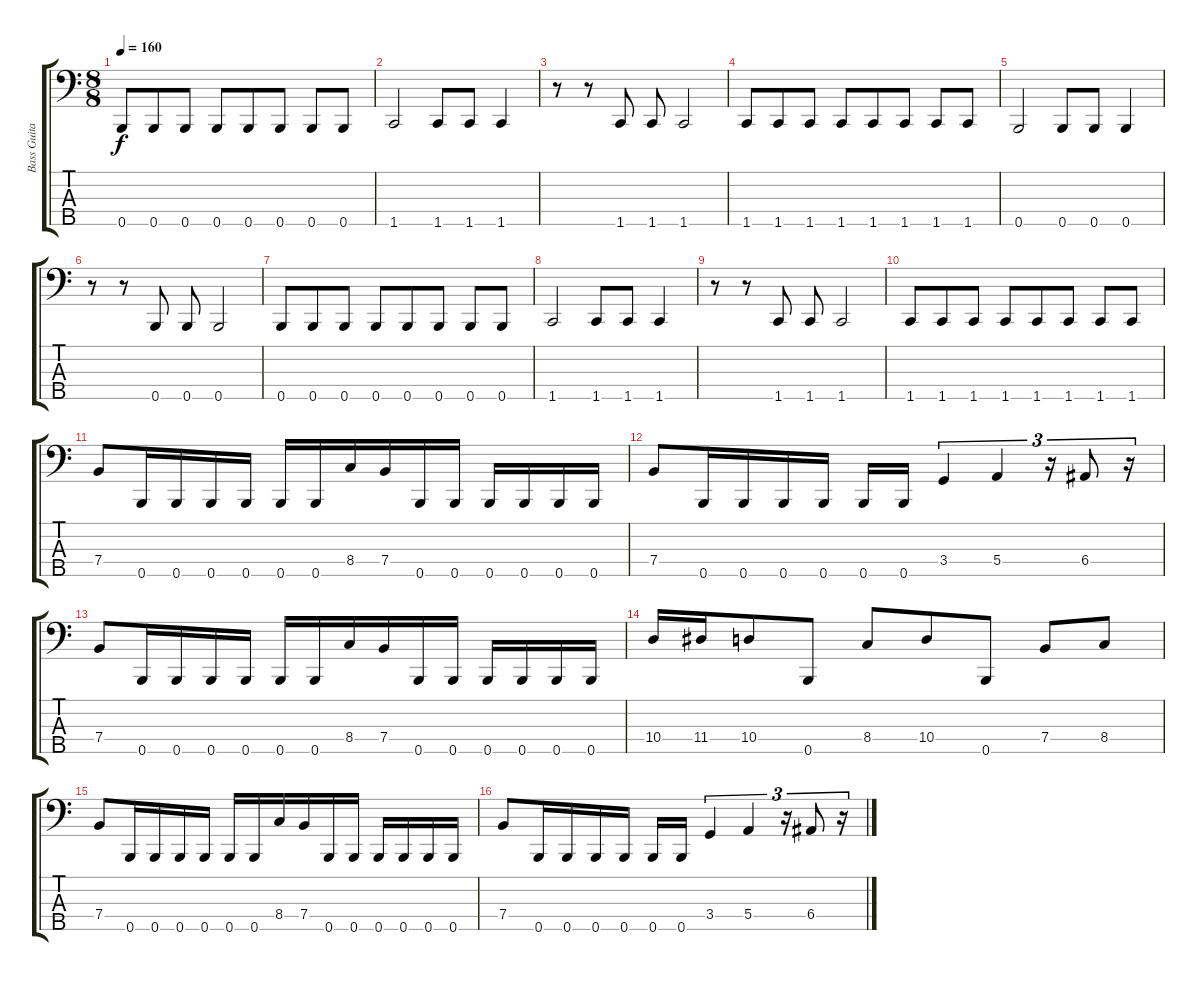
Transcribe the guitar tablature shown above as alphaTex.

\track ("Bass Guitar" "Bass Guita") {instrument electricbasspick}
\staff {score tabs}
\tuning (G2 D2 A1 E1 B0) {hide}
\ts (8 8)
\tempo 160
\clef f4
\ks c
0.5.8{dy f} 0.5.8 0.5.8 0.5.8 0.5.8 0.5.8 0.5.8 0.5.8 |
1.5.2 1.5.8 1.5.8 1.5.4 |
r.8 r.8 1.5.8 1.5.8 1.5.2 |
1.5.8 1.5.8 1.5.8 1.5.8 1.5.8 1.5.8 1.5.8 1.5.8 |
0.5.2 0.5.8 0.5.8 0.5.4 |
r.8 r.8 0.5.8 0.5.8 0.5.2 |
0.5.8 0.5.8 0.5.8 0.5.8 0.5.8 0.5.8 0.5.8 0.5.8 |
1.5.2 1.5.8 1.5.8 1.5.4 |
r.8 r.8 1.5.8 1.5.8 1.5.2 |
1.5.8 1.5.8 1.5.8 1.5.8 1.5.8 1.5.8 1.5.8 1.5.8 |
7.4.8 0.5.16 0.5.16 0.5.16 0.5.16 0.5.16 0.5.16 8.4.16 7.4.16 0.5.16 0.5.16 0.5.16 0.5.16 0.5.16 0.5.16 |
7.4.8 0.5.16 0.5.16 0.5.16 0.5.16 0.5.16 0.5.16 3.4.4{tu (3 2)} 5.4.4{tu (3 2)} r.16{tu (3 2)} 6.4.8{tu (3 2)} r.16{tu (3 2)} |
7.4.8 0.5.16 0.5.16 0.5.16 0.5.16 0.5.16 0.5.16 8.4.16 7.4.16 0.5.16 0.5.16 0.5.16 0.5.16 0.5.16 0.5.16 |
10.4.16 11.4.16 10.4.8 0.5.8 8.4.8 10.4.8 0.5.8 7.4.8 8.4.8 |
7.4.8 0.5.16 0.5.16 0.5.16 0.5.16 0.5.16 0.5.16 8.4.16 7.4.16 0.5.16 0.5.16 0.5.16 0.5.16 0.5.16 0.5.16 |
7.4.8 0.5.16 0.5.16 0.5.16 0.5.16 0.5.16 0.5.16 3.4.4{tu (3 2)} 5.4.4{tu (3 2)} r.16{tu (3 2)} 6.4.8{tu (3 2)} r.16{tu (3 2)}
